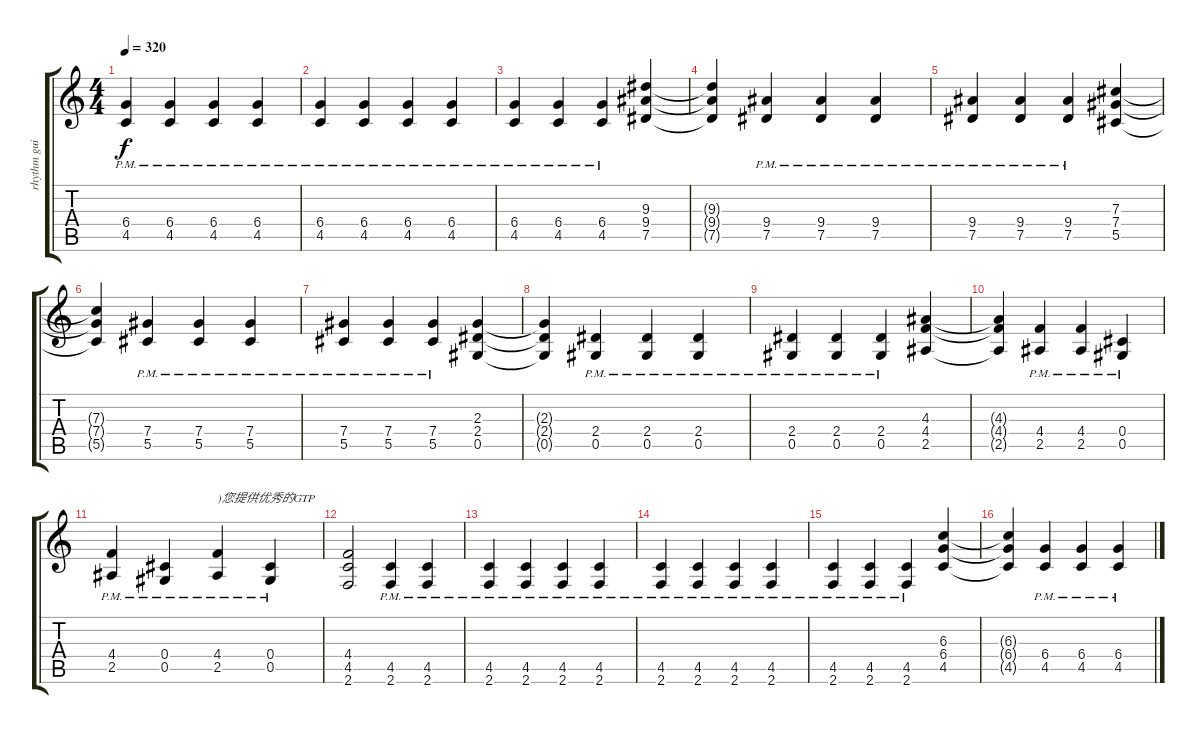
\track ("rhythm guitar" "rhythm gui") {instrument distortionguitar}
\staff {score tabs}
\tuning (Eb4 Bb3 Gb3 Db3 Ab2 Eb2) {hide}
\ts (4 4)
\tempo 320
\clef g2
\ks c
(6.4{pm} 4.5{pm}).4{dy f} (6.4{pm} 4.5{pm}).4 (6.4{pm} 4.5{pm}).4 (6.4{pm} 4.5{pm}).4 |
(6.4{pm} 4.5{pm}).4 (6.4{pm} 4.5{pm}).4 (6.4{pm} 4.5{pm}).4 (6.4{pm} 4.5{pm}).4 |
(6.4{pm} 4.5{pm}).4 (6.4{pm} 4.5{pm}).4 (6.4{pm} 4.5{pm}).4 (9.3 9.4 7.5).4 |
(9.3{t} 9.4{t} 7.5{t}).4 (9.4{pm} 7.5{pm}).4 (9.4{pm} 7.5{pm}).4 (9.4{pm} 7.5{pm}).4 |
(9.4{pm} 7.5{pm}).4 (9.4{pm} 7.5{pm}).4 (9.4{pm} 7.5{pm}).4 (7.3 7.4 5.5).4 |
(7.3{t} 7.4{t} 5.5{t}).4 (7.4{pm} 5.5{pm}).4 (7.4{pm} 5.5{pm}).4 (7.4{pm} 5.5{pm}).4 |
(7.4{pm} 5.5{pm}).4 (7.4{pm} 5.5{pm}).4 (7.4{pm} 5.5{pm}).4 (2.3 2.4 0.5).4 |
(2.3{t} 2.4{t} 0.5{t}).4 (2.4{pm} 0.5{pm}).4 (2.4{pm} 0.5{pm}).4 (2.4{pm} 0.5{pm}).4 |
(2.4{pm} 0.5{pm}).4 (2.4{pm} 0.5{pm}).4 (2.4{pm} 0.5{pm}).4 (4.3 4.4 2.5).4 |
(4.3{t} 4.4{t} 2.5{t}).4 (4.4{pm} 2.5{pm}).4 (4.4{pm} 2.5{pm}).4 (0.4{pm} 0.5{pm}).4 |
(4.4{pm} 2.5{pm}).4 (0.4{pm} 0.5{pm}).4 (4.4{pm} 2.5{pm}).4{txt ")您提供优秀的GTP"} (0.4{pm} 0.5{pm}).4 |
(4.4 4.5 2.6).2 (4.5{pm} 2.6{pm}).4 (4.5{pm} 2.6{pm}).4 |
(4.5{pm} 2.6{pm}).4 (4.5{pm} 2.6{pm}).4 (4.5{pm} 2.6{pm}).4 (4.5{pm} 2.6{pm}).4 |
(4.5{pm} 2.6{pm}).4 (4.5{pm} 2.6{pm}).4 (4.5{pm} 2.6{pm}).4 (4.5{pm} 2.6{pm}).4 |
(4.5{pm} 2.6{pm}).4 (4.5{pm} 2.6{pm}).4 (4.5{pm} 2.6{pm}).4 (6.3 6.4 4.5).4 |
(6.3{t} 6.4{t} 4.5{t}).4 (6.4{pm} 4.5{pm}).4 (6.4{pm} 4.5{pm}).4 (6.4{pm} 4.5{pm}).4
